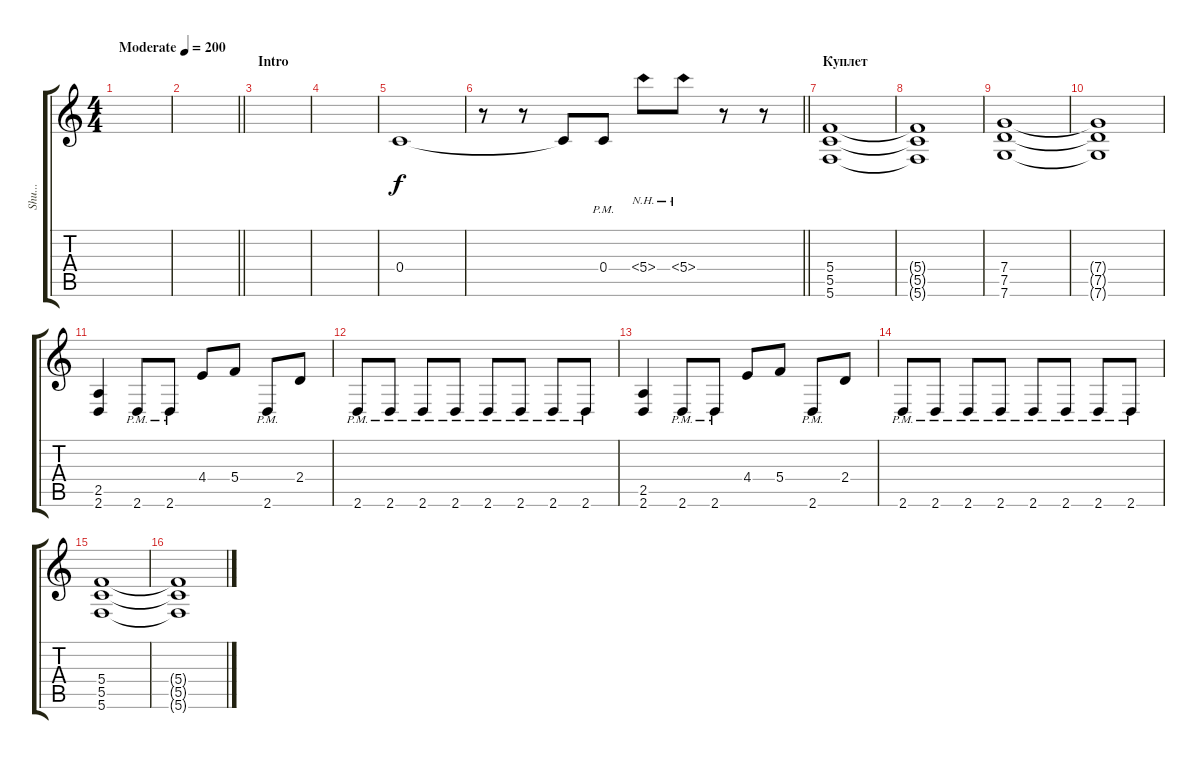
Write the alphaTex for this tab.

\track ("Shu..." "Shu...") {instrument distortionguitar}
\staff {score tabs}
\tuning (D4 A3 F3 C3 G2 C2) {hide}
\ts (4 4)
\tempo (200 "Moderate")
\clef g2
\ks c
|
\barLineRight lightlight
|
\section ("" "Intro")
|
|
0.4.1 |
\barLineRight lightlight
r.8 r.8 0.4{t}.8 0.4{pm}.8 5.4{nh}.8 5.4{nh}.8 r.8 r.8 |
\section ("" "Куплет")
(5.4 5.5 5.6).1 |
(5.4{t} 5.5{t} 5.6{t}).1 |
(7.4 7.5 7.6).1 |
(7.4{t} 7.5{t} 7.6{t}).1 |
(2.5 2.6).4 2.6{pm}.8 2.6{pm}.8 4.4.8 5.4.8 2.6{pm}.8 2.4.8 |
2.6{pm}.8 2.6{pm}.8 2.6{pm}.8 2.6{pm}.8 2.6{pm}.8 2.6{pm}.8 2.6{pm}.8 2.6{pm}.8 |
(2.5 2.6).4 2.6{pm}.8 2.6{pm}.8 4.4.8 5.4.8 2.6{pm}.8 2.4.8 |
2.6{pm}.8 2.6{pm}.8 2.6{pm}.8 2.6{pm}.8 2.6{pm}.8 2.6{pm}.8 2.6{pm}.8 2.6{pm}.8 |
(5.4 5.5 5.6).1 |
(5.4{t} 5.5{t} 5.6{t}).1
